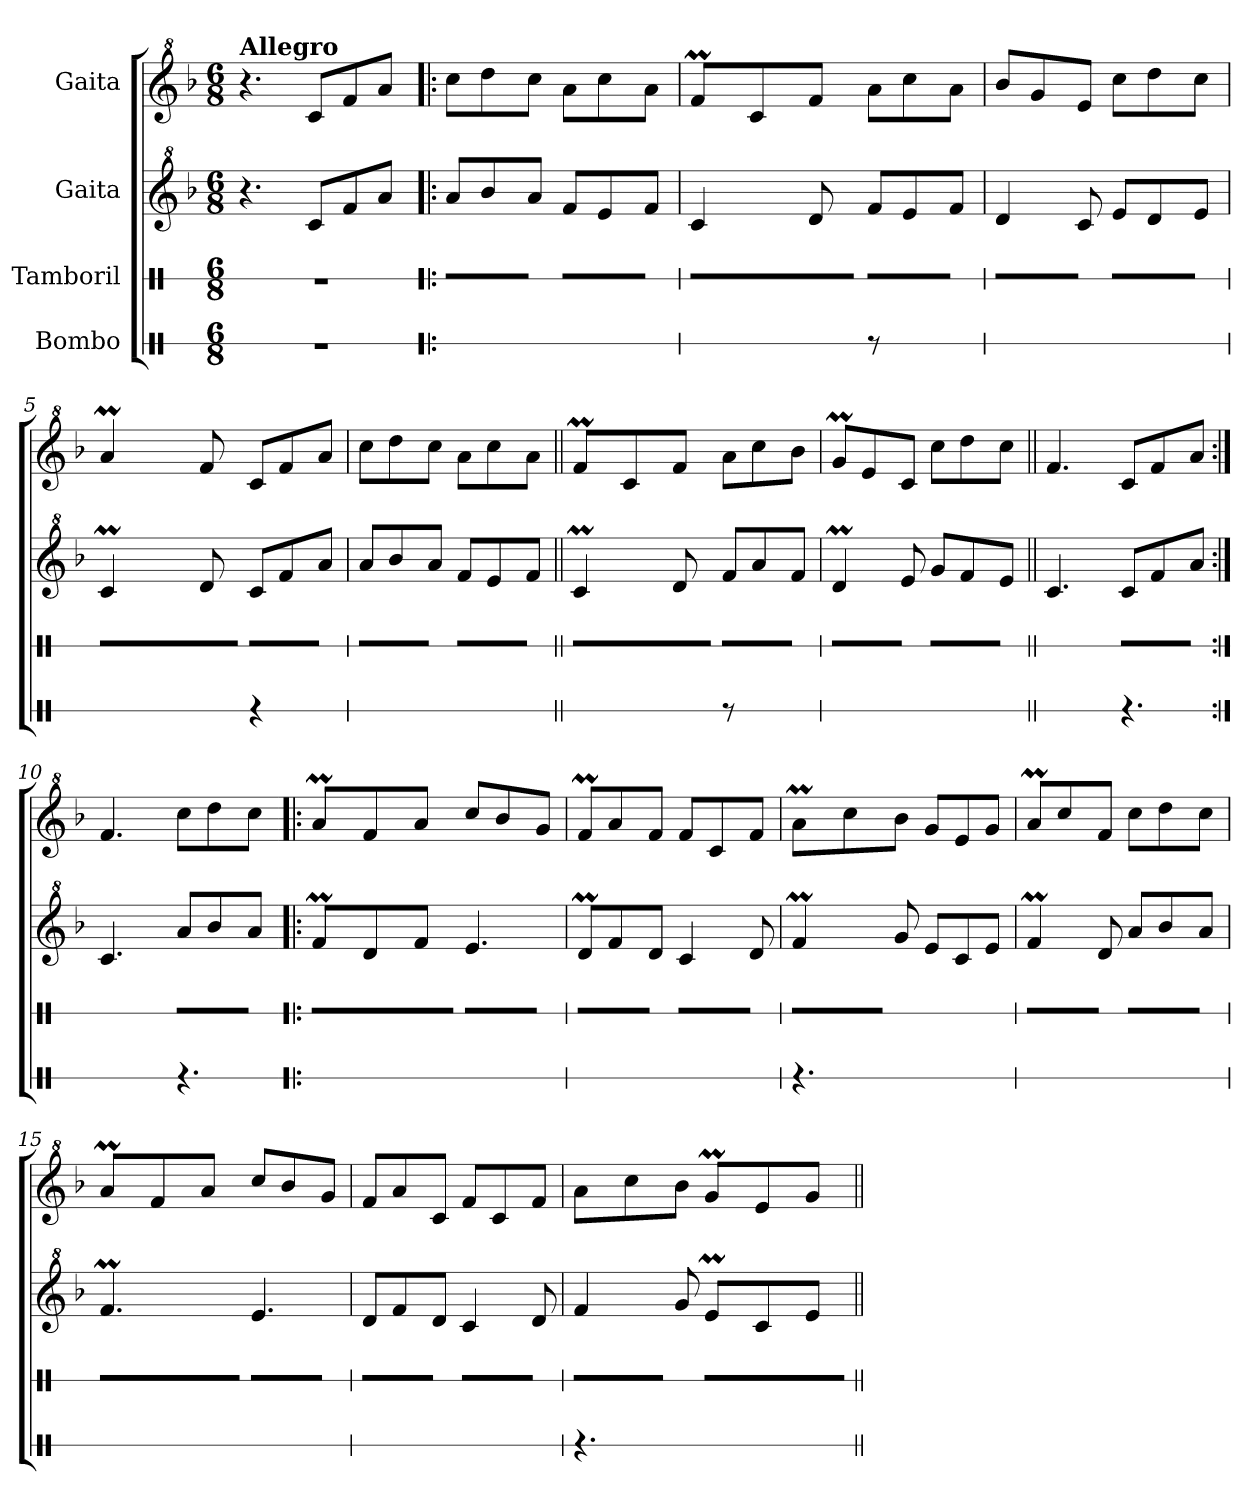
**kern	**kern	**kern	**kern
*part4	*part3	*part2	*part1
*staff4	*staff3	*staff2	*staff1
*I"Bombo	*I"Tamboril	*I"Gaita	*I"Gaita
*stria1	*stria1	*	*
*clefX	*clefX	*clefG^2	*clefG^2
*k[]	*k[]	*k[b-]	*k[b-]
*	*	*F:	*F:
*M6/8	*M6/8	*M6/8	*M6/8
=1	=1	=1	=1
!	!	!	!LO:TX:a:B:t=Allegro
2.r	2.r	4.r	4.r
.	.	8cc/L	8cc/L
.	.	8ff/	8ff/
.	.	8aa/J	8aa/J
=2!|:	=2!|:	=2!|:	=2!|:
4.R\	8.R\L	8aa/L	8ccc\L
.	.	8bb-/	8ddd\
.	16R\K	.	.
.	8R\J	8aa/J	8ccc\J
4.R\	8.R\L	8ff/L	8aa\L
.	.	8ee/	8ccc\
.	16R\K	.	.
.	8R\J	8ff/J	8aa\J
=3	=3	=3	=3
*	*tremolo	*	*
4R\	32R\LLL	4cc/	8ffM/L
.	32R\	.	.
.	32R\	.	.
.	32R\	.	.
.	32R\	.	8cc/
.	32R\	.	.
.	32R\	.	.
.	32R\	.	.
8R\	32R\	8dd/	8ff/J
.	32R\	.	.
.	32R\	.	.
.	32R\JJJ	.	.
8r	8.R\L	8ff/L	8aa\L
4R\	.	8ee/	8ccc\
.	16R\K	.	.
.	8R\J	8ff/J	8aa\J
=4	=4	=4	=4
4.R\	8.R\L	4dd/	8bb-/L
.	.	.	8gg/
.	16R\K	.	.
.	8R\J	8cc/	8ee/J
4.R\	8.R\L	8ee/L	8ccc\L
.	.	8dd/	8ddd\
.	16R\K	.	.
.	8R\J	8ee/J	8ccc\J
=5	=5	=5	=5
4.R\	32R\LLL	4ccM/	4aam/
.	32R\	.	.
.	32R\	.	.
.	32R\	.	.
.	32R\	.	.
.	32R\	.	.
.	32R\	.	.
.	32R\	.	.
.	32R\	8dd/	8ff/
.	32R\	.	.
.	32R\	.	.
.	32R\JJJ	.	.
4r	8.R\L	8cc/L	8cc/L
.	.	8ff/	8ff/
.	16R\K	.	.
8R\	8R\J	8aa/J	8aa/J
!!LO:LB:g=z
=6	=6	=6	=6
4.R\	8.R\L	8aa/L	8ccc\L
.	.	8bb-/	8ddd\
.	16R\K	.	.
.	8R\J	8aa/J	8ccc\J
4.R\	8.R\L	8ff/L	8aa\L
.	.	8ee/	8ccc\
.	16R\K	.	.
.	8R\J	8ff/J	8aa\J
=7||	=7||	=7||	=7||
4R\	32R\LLL	4ccM/	8ffM/L
.	32R\	.	.
.	32R\	.	.
.	32R\	.	.
.	32R\	.	8cc/
.	32R\	.	.
.	32R\	.	.
.	32R\	.	.
8R\	32R\	8dd/	8ff/J
.	32R\	.	.
.	32R\	.	.
.	32R\JJJ	.	.
8r	8R\L	8ff/L	8aa\L
4R\	16R\L	8aa/	8ccc\
.	16R\J	.	.
.	8R\J	8ff/J	8bb-\J
=8	=8	=8	=8
4.R\	8.R\L	4ddM/	8ggM/L
.	.	.	8ee/
.	16R\K	.	.
.	8R\J	8ee/	8cc/J
4.R\	8.R\L	8gg/L	8ccc\L
.	.	8ff/	8ddd\
.	16R\K	.	.
.	8R\J	8ee/J	8ccc\J
=9||	=9||	=9||	=9||
4.R\	4R\	4.cc/	4.ff/
.	8R\	.	.
4.r	8.R\L	8cc/L	8cc/L
.	.	8ff/	8ff/
.	16R\K	.	.
.	8R\J	8aa/J	8aa/J
=10:|!	=10:|!	=10:|!	=10:|!
4.R\	4R\	4.cc/	4.ff/
.	8R\	.	.
4.r	8.R\L	8aa/L	8ccc\L
.	.	8bb-/	8ddd\
.	16R\K	.	.
.	8R\J	8aa/J	8ccc\J
!!LO:LB:g=z
=11!|:	=11!|:	=11!|:	=11!|:
4R\	32R\LLL	8ffM/L	8aam/L
.	32R\	.	.
.	32R\	.	.
.	32R\	.	.
.	32R\	8dd/	8ff/
.	32R\	.	.
.	32R\	.	.
.	32R\	.	.
4.R\	32R\	8ff/J	8aa/J
.	32R\	.	.
.	32R\	.	.
.	32R\JJJ	.	.
.	8R\L	4.ee/	8ccc/L
.	16R\L	.	8bb-/
.	16R\J	.	.
8R\	8R\J	.	8gg/J
=12	=12	=12	=12
4.R\	8.R\L	8ddM/L	8ffM/L
.	.	8ff/	8aa/
.	16R\K	.	.
.	8R\J	8dd/J	8ff/J
4.R\	8.R\L	4cc/	8ff/L
.	.	.	8cc/
.	16R\K	.	.
.	8R\J	8dd/	8ff/J
=13	=13	=13	=13
4.r	32R\LLL	4ffM/	8aam\L
.	32R\	.	.
.	32R\	.	.
.	32R\	.	.
.	32R\	.	8ccc\
.	32R\	.	.
.	32R\	.	.
.	32R\JJJ	.	.
.	8R\	8gg/	8bb-\J
4.R\	4.R\	8ee/L	8gg/L
.	.	8cc/	8ee/
.	.	8ee/J	8gg/J
=14	=14	=14	=14
4.R\	8.R\L	4ffM/	8aam/L
.	.	.	8ccc/
.	16R\K	.	.
.	8R\J	8dd/	8ff/J
4.R\	8.R\L	8aa/L	8ccc\L
.	.	8bb-/	8ddd\
.	16R\K	.	.
.	8R\J	8aa/J	8ccc\J
=15	=15	=15	=15
4R\	32R\LLL	4.ffM/	8aam/L
.	32R\	.	.
.	32R\	.	.
.	32R\	.	.
.	32R\	.	8ff/
.	32R\	.	.
.	32R\	.	.
.	32R\	.	.
4.R\	32R\	.	8aa/J
.	32R\	.	.
.	32R\	.	.
.	32R\JJJ	.	.
.	8R\L	4.ee/	8ccc/L
.	16R\L	.	8bb-/
.	16R\J	.	.
8R\	8R\J	.	8gg/J
!!LO:PB:g=z
=16	=16	=16	=16
4.R\	8.R\L	8dd/L	8ff/L
.	.	8ff/	8aa/
.	16R\K	.	.
.	8R\J	8dd/J	8cc/J
4.R\	8.R\L	4cc/	8ff/L
.	.	.	8cc/
.	16R\K	.	.
.	8R\J	8dd/	8ff/J
=17	=17	=17	=17
4.r	32R\LLL	4ff/	8aa\L
.	32R\	.	.
.	32R\	.	.
.	32R\	.	.
.	32R\	.	8ccc\
.	32R\	.	.
.	32R\	.	.
.	32R\JJJ	.	.
.	8R\	8gg/	8bb-\J
4.R\	32R\LLL	8eem/L	8ggM/L
.	32R\	.	.
.	32R\	.	.
.	32R\	.	.
.	32R\	8cc/	8ee/
.	32R\	.	.
.	32R\	.	.
.	32R\	.	.
.	32R\	8ee/J	8gg/J
.	32R\	.	.
.	32R\	.	.
.	32R\JJJ	.	.
*	*Xtremolo	*	*
=||	=||	=||	=||
*-	*-	*-	*-
